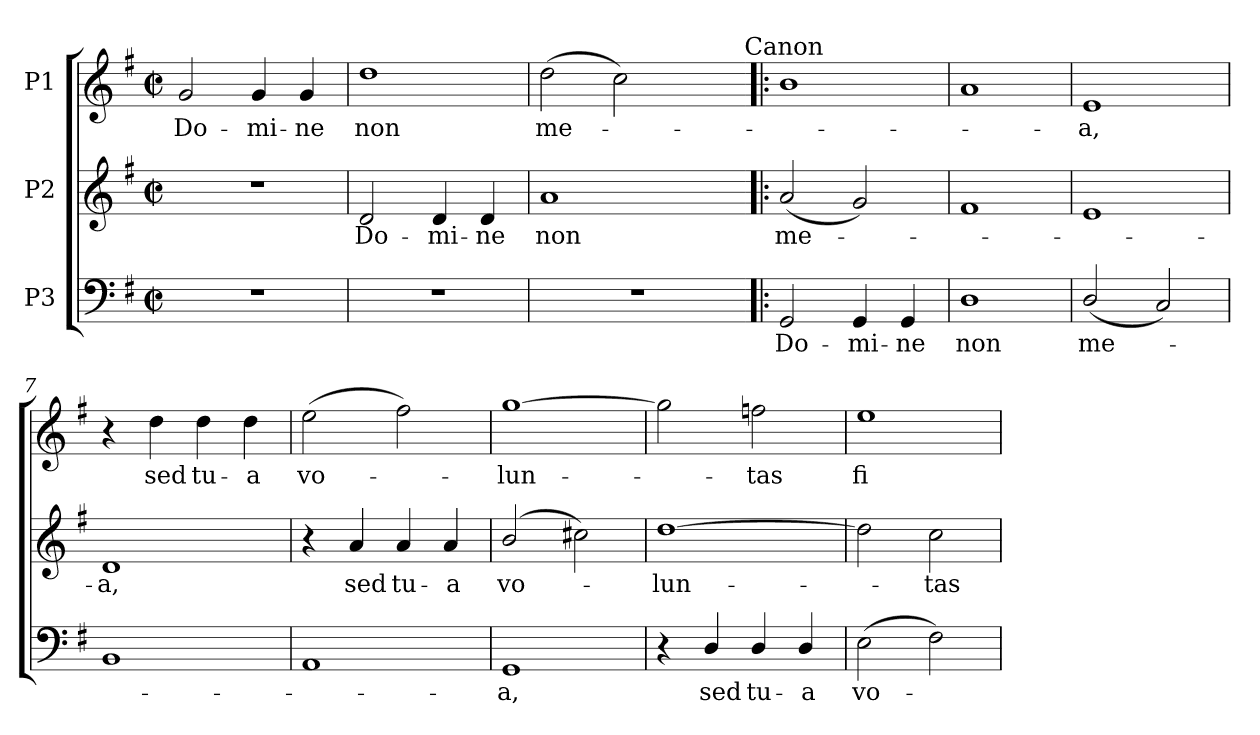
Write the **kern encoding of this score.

**kern	**text	**kern	**text	**kern	**text
*part3	*part3	*part2	*part2	*part1	*part1
*staff3	*staff3	*staff2	*staff2	*staff1	*staff1
*I"P3	*	*I"P2	*	*I"P1	*
!!LO:PB:g=z
*clefF4	*	*clefG2	*	*clefG2	*
*k[f#]	*	*k[f#]	*	*k[f#]	*
*G:	*	*G:	*	*G:	*
*M2/2	*	*M2/2	*	*M2/2	*
*met(c|)	*	*met(c|)	*	*met(c|)	*
=1	=1	=1	=1	=1	=1
!	!	!	!	!	!LO:LY:b:color=#000000
1r	.	1r	.	2gi/	Do-
!	!	!	!	!	!LO:LY:b:color=#000000
.	.	.	.	4gi/	-mi-
!	!	!	!	!	!LO:LY:b:color=#000000
.	.	.	.	4gi/	-ne
=2	=2	=2	=2	=2	=2
!	!	!	!LO:LY:b:color=#000000	!	!
!	!	!	!	!	!LO:LY:b:color=#000000
1r	.	2di/	Do-	1ddi	non
!	!	!	!LO:LY:b:color=#000000	!	!
.	.	4di/	-mi-	.	.
!	!	!	!LO:LY:b:color=#000000	!	!
.	.	4di/	-ne	.	.
=3	=3	=3	=3	=3	=3
!	!	!	!LO:LY:b:color=#000000	!	!
!	!	!	!	!	!LO:LY:b:color=#000000
*	*	*	*	*^	*
1r	.	1ai	non	(2ddi\	2ryy	me-
.	.	.	.	2cci\)	4ryy	.
.	.	.	.	.	8ryy	.
.	.	.	.	.	16ryy	.
.	.	.	.	.	32ryy	.
.	.	.	.	.	64ryy	.
.	.	.	.	.	128...ryy	.
!	!	!	!	!	!LO:TX:a:t=Canon	!
.	.	.	.	.	1024ryy	.
*	*	*	*	*v	*v	*
=4!|:	=4!|:	=4!|:	=4!|:	=4!|:	=4!|:
*	*	*	*	*^	*
!	!LO:LY:b:color=#000000	!	!	!	!	!
*	*	*	*	*v	*v	*
*	*	*	*	*^	*
!	!	!	!LO:LY:b:color=#000000	!	!	!
*	*	*	*	*v	*v	*
2GGi/	Do-	(2ai/	me-	1bi	.
!	!LO:LY:b:color=#000000	!	!	!	!
4GGi/	-mi-	2gi/)	.	.	.
!	!LO:LY:b:color=#000000	!	!	!	!
4GGi/	-ne	.	.	.	.
=5	=5	=5	=5	=5	=5
!	!LO:LY:b:color=#000000	!	!	!	!
1Di	non	1f#i	.	1ai	.
=6	=6	=6	=6	=6	=6
!	!LO:LY:b:color=#000000	!	!	!	!
!	!	!	!	!	!LO:LY:b:color=#000000
(2Di/	me-	1ei	.	1ei	-a,
2Ci/)	.	.	.	.	.
=7	=7	=7	=7	=7	=7
!	!	!	!LO:LY:b:color=#000000	!	!
1BBi	.	1di	-a,	4r	.
!	!	!	!	!	!LO:LY:b:color=#000000
.	.	.	.	4ddi\	sed
!	!	!	!	!	!LO:LY:b:color=#000000
.	.	.	.	4ddi\	tu-
!	!	!	!	!	!LO:LY:b:color=#000000
.	.	.	.	4ddi\	-a
!!LO:LB:g=z
=8	=8	=8	=8	=8	=8
!	!	!	!	!	!LO:LY:b:color=#000000
1AAi	.	4r	.	(2eei\	vo-
!	!	!	!LO:LY:b:color=#000000	!	!
.	.	4ai/	sed	.	.
!	!	!	!LO:LY:b:color=#000000	!	!
.	.	4ai/	tu-	2ff#i\)	.
!	!	!	!LO:LY:b:color=#000000	!	!
.	.	4ai/	-a	.	.
=9	=9	=9	=9	=9	=9
!	!LO:LY:b:color=#000000	!	!	!	!
!	!	!	!LO:LY:b:color=#000000	!	!
!	!	!	!	!	!LO:LY:b:color=#000000
1GGi	-a,	(2bi/	vo-	[1ggi	-lun-
.	.	2cc#Xi\)	.	.	.
=10	=10	=10	=10	=10	=10
!	!	!	!LO:LY:b:color=#000000	!	!
4r	.	[1ddi	-lun-	2ggi\]	.
!	!LO:LY:b:color=#000000	!	!	!	!
4Di/	sed	.	.	.	.
!	!LO:LY:b:color=#000000	!	!	!	!
!	!	!	!	!	!LO:LY:b:color=#000000
4Di/	tu-	.	.	2ffni\	-tas
!	!LO:LY:b:color=#000000	!	!	!	!
4Di/	-a	.	.	.	.
=11	=11	=11	=11	=11	=11
!	!LO:LY:b:color=#000000	!	!	!	!
!	!	!	!	!	!LO:LY:b:color=#000000
(2Ei\	vo-	2ddi\]	.	1eei	fi-
!	!	!	!LO:LY:b:color=#000000	!	!
2F#i\)	.	2cci\	-tas	.	.
=	=	=	=	=	=
*-	*-	*-	*-	*-	*-
